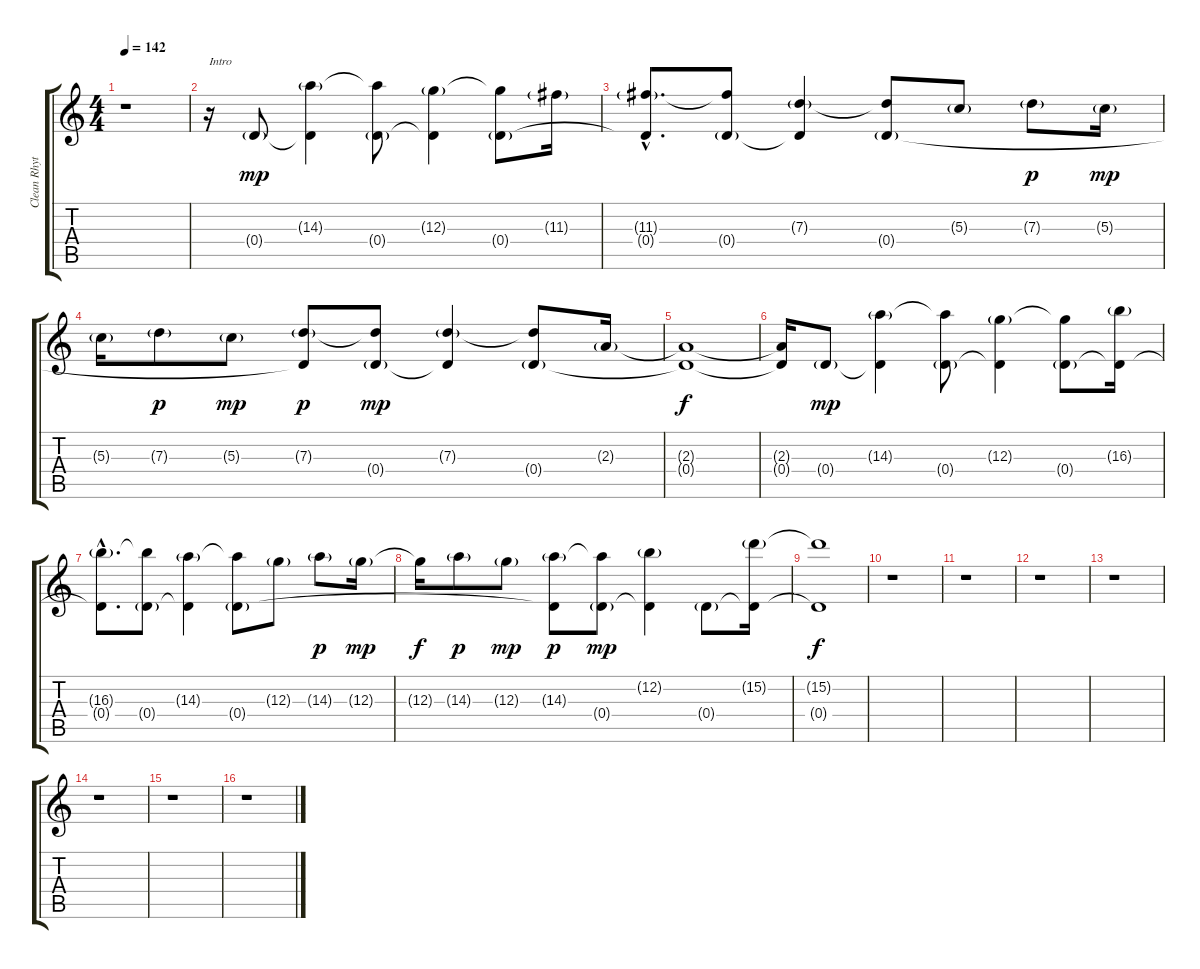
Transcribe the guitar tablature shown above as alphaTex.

\track ("Clean Rhythm Echo" "Clean Rhyt") {instrument electricguitarjazz}
\staff {score tabs}
\tuning (E4 B3 G3 D3 A2 E2) {hide}
\ts (4 4)
\tempo 142
\clef g2
\ks c
r.1{dy mp instrument electricguitarjazz} |
r.16{txt "Intro"} 0.4{g}.8 (14.3{g} 0.4{t}).4 (14.3{t} 0.4{g}).8 (12.3{g} 0.4{t}).4 (12.3{t} 0.4{g}).8 11.3{g}.16 |
(11.3{g hac} 0.4{hac t}).8{d} (11.3{t} 0.4{g}).8 (7.3{g} 0.4{t}).4 (7.3{t} 0.4{g}).8 5.3{g}.8 7.3{g}.8{dy p} 5.3{g}.16{dy mp} |
5.3{g}.16 7.3{g}.8{dy p} 5.3{g}.8{dy mp} (7.3{g} 0.4{t}).8{dy p} (7.3{t} 0.4{g}).8{dy mp} (7.3{g} 0.4{t}).4 (7.3{t} 0.4{g}).8 2.3{g}.16 |
(2.3{t} 0.4{t}).1{dy f} |
(2.3{t} 0.4{t}).16 0.4{g}.8{dy mp} (14.3{g} 0.4{t}).4 (14.3{t} 0.4{g}).8 (12.3{g} 0.4{t}).4 (12.3{t} 0.4{g}).8 (16.3{g} 0.4{t}).16 |
(16.3{g hac} 0.4{hac t}).8{d} (16.3{t} 0.4{g}).8 (14.3{g} 0.4{t}).4 (14.3{t} 0.4{g}).8 12.3{g}.8 14.3{g}.8{dy p} 12.3{g}.16{dy mp} |
12.3{t}.16{dy f} 14.3{g}.8{dy p} 12.3{g}.8{dy mp} (14.3{g} 0.4{t}).8{dy p} (14.3{t} 0.4{g}).8{dy mp} (12.2{g} 0.4{t}).4 0.4{g}.8 (15.2{g} 0.4{t}).16 |
(15.2{t} 0.4{t}).1{dy f} |
r.1 |
r.1 |
r.1 |
r.1 |
r.1 |
r.1 |
r.1
